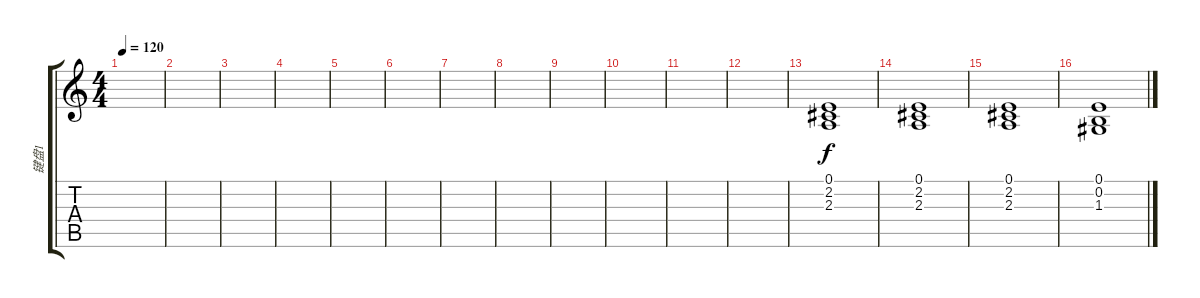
\track ("键盘1" "键盘1") {instrument stringensemble1}
\staff {score tabs}
\tuning (E4 B3 G3 D3 A2 E2) {hide}
\ts (4 4)
\tempo 120
\clef g2
\ks c
|
|
|
|
|
|
|
|
|
|
|
|
(0.1 2.2 2.3).1 |
(0.1 2.2 2.3).1 |
(0.1 2.2 2.3).1 |
(0.1 0.2 1.3).1
